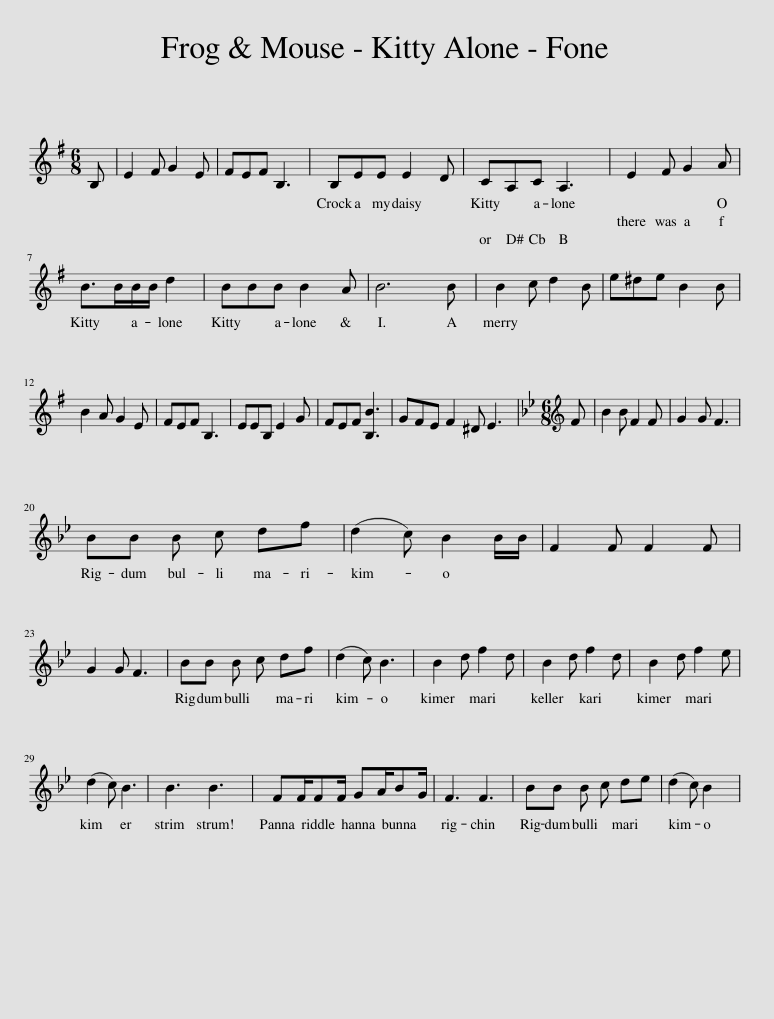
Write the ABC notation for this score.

X:1
L:1/8
M:6/8
I:linebreak $
K:G
V:1 treble
V:1
 B, | E2 F G2 E | FEF B,3 | B,EE E2 D | CA,C A,3 | %5
 E2 F G2 A |$ B>BB/B/ d2 | BBB B2 A | B6 B | B2 c d2 B | %10
 e^de B2 B |$ B2 A G2 E | FEF B,3 | EEB, E2 G | FEF [B,B]3 | %15
 GFE F2 ^D E3 |[K:Bb][M:6/8][K:treble] F | B2 B F2 F | G2 G F3 |$ BB B c df | %20
 (d2 c) B2 B/B/ | F2 F F2 F |$ G2 G F3 | BB B c df | (d2 c) B3 | %25
 B2 d f2 d | B2 d f2 d | B2 d f2 e |$ (d2 c) B3 | B3 B3 | %30
 FF/FF/ GA/BG/ | F3 F3 | BB B c de | (d2 c) B2 x | %34
